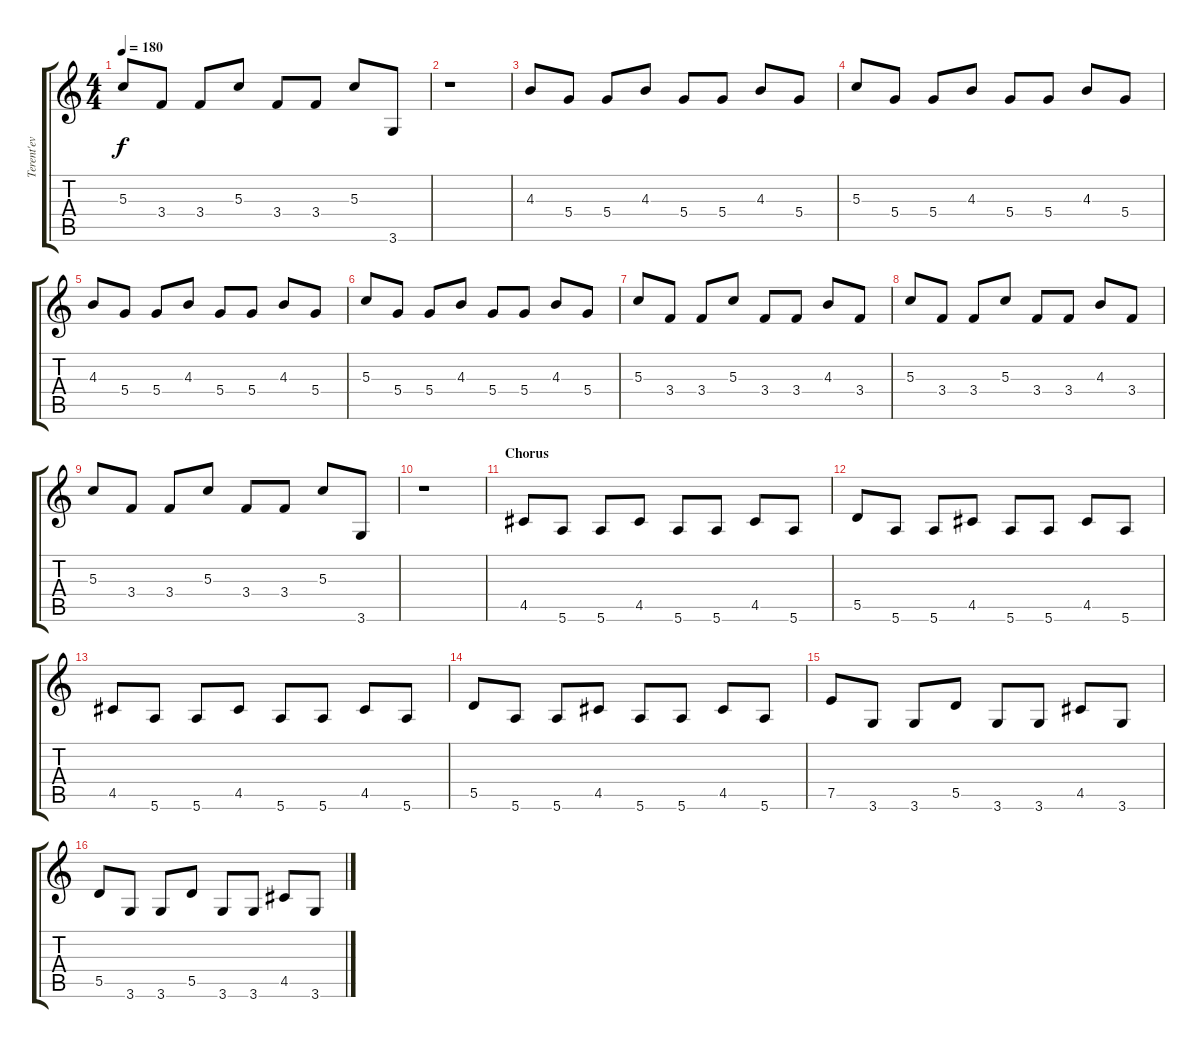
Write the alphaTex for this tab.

\track ("Terent'ev" "Terent'ev") {instrument distortionguitar}
\staff {score tabs}
\tuning (E4 B3 G3 D3 A2 E2) {hide}
\ts (4 4)
\tempo 180
\clef g2
\ks c
5.3.8{dy f} 3.4.8 3.4.8 5.3.8 3.4.8 3.4.8 5.3.8 3.6.8 |
r.1 |
4.3.8 5.4.8 5.4.8 4.3.8 5.4.8 5.4.8 4.3.8 5.4.8 |
5.3.8 5.4.8 5.4.8 4.3.8 5.4.8 5.4.8 4.3.8 5.4.8 |
4.3.8 5.4.8 5.4.8 4.3.8 5.4.8 5.4.8 4.3.8 5.4.8 |
5.3.8 5.4.8 5.4.8 4.3.8 5.4.8 5.4.8 4.3.8 5.4.8 |
5.3.8 3.4.8 3.4.8 5.3.8 3.4.8 3.4.8 4.3.8 3.4.8 |
5.3.8 3.4.8 3.4.8 5.3.8 3.4.8 3.4.8 4.3.8 3.4.8 |
5.3.8 3.4.8 3.4.8 5.3.8 3.4.8 3.4.8 5.3.8 3.6.8 |
r.1 |
\section ("" "Chorus")
4.5.8 5.6.8 5.6.8 4.5.8 5.6.8 5.6.8 4.5.8 5.6.8 |
5.5.8 5.6.8 5.6.8 4.5.8 5.6.8 5.6.8 4.5.8 5.6.8 |
4.5.8 5.6.8 5.6.8 4.5.8 5.6.8 5.6.8 4.5.8 5.6.8 |
5.5.8 5.6.8 5.6.8 4.5.8 5.6.8 5.6.8 4.5.8 5.6.8 |
7.5.8 3.6.8 3.6.8 5.5.8 3.6.8 3.6.8 4.5.8 3.6.8 |
5.5.8 3.6.8 3.6.8 5.5.8 3.6.8 3.6.8 4.5.8 3.6.8
